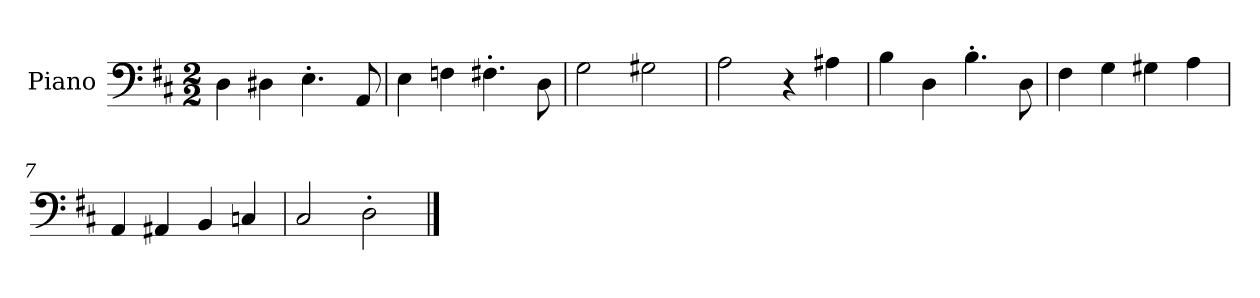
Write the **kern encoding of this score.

**kern
*part1
*staff1
*I"Piano
*I'Pno.
*clefF4
*k[f#c#]
*M2/2
*MM120
=1
4D\
4D#X\
4.E'\
8AA/
=2
4E\
4Fn\
4.F#X'\
8D\
=3
2G\
2G#X\
=4
2A\
4r
4A#X\
=5
4B\
4D\
4.B'\
8D\
=6
4F#\
4G\
4G#X\
4A\
=7
4AA/
4AA#X/
4BB/
4Cn/
=8
2C#/
2D'\
==
*-
